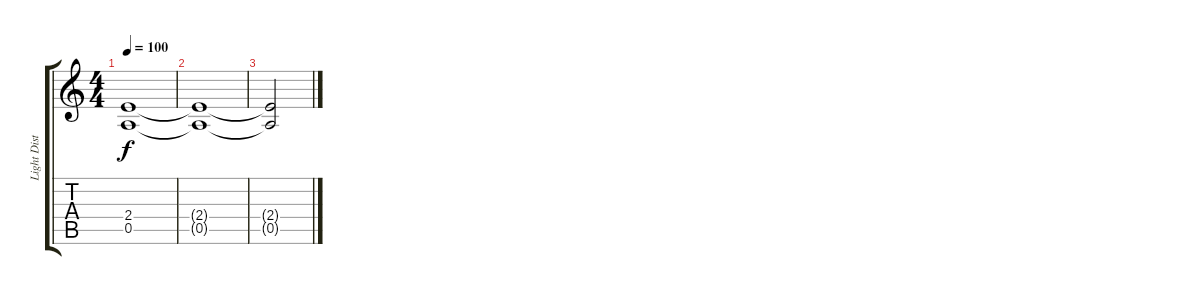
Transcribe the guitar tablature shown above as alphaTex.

\track ("Light Distortion" "Light Dist") {instrument overdrivenguitar}
\staff {score tabs}
\tuning (E4 B3 G3 D3 A2 E2) {hide}
\ts (4 4)
\tempo 100
\clef g2
\ks c
(2.4 0.5).1{dy f} |
(2.4{t} 0.5{t}).1 |
(2.4{t} 0.5{t}).2
